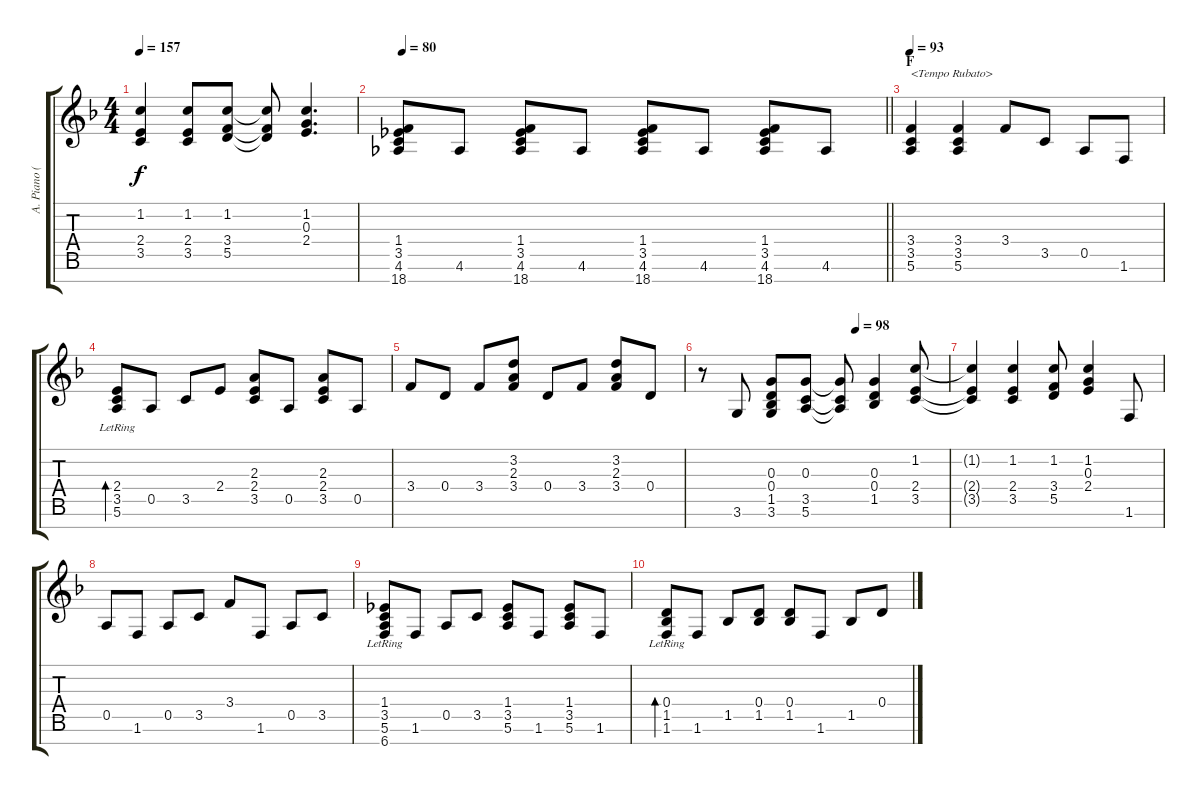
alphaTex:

\track ("A. Piano (Right Hand)" "A. Piano (") {instrument acousticgrandpiano}
\staff {score tabs}
\tuning (E5 B4 G4 D4 A3 E3 B2) {hide}
\ts (4 4)
\tempo 157
\clef g2
\ks f
(1.2 2.4 3.5).4{dy f} (1.2 2.4 3.5).8 (1.2 3.4 5.5).8 (1.2{t} 3.4{t} 5.5{t}).8 (1.2 0.3 2.4).4{d} |
\tempo 80
\barLineRight lightlight
(1.4 3.5 4.6 18.7).8 4.6.8 (1.4 3.5 4.6 18.7).8 4.6.8 (1.4 3.5 4.6 18.7).8 4.6.8 (1.4 3.5 4.6 18.7).8 4.6.8 |
\section ("" "F")
\tempo 93
(3.4 3.5 5.6).4{txt "<Tempo Rubato>"} (3.4 3.5 5.6).4 3.4.8 3.5.8 0.5.8 1.6.8 |
(2.4{lr} 3.5{lr} 5.6{lr}).8{bd 120} 0.5.8 3.5.8 2.4.8 (2.3 2.4 3.5).8 0.5.8 (2.3 2.4 3.5).8 0.5.8 |
3.4.8 0.4.8 3.4.8 (3.2 2.3 3.4).8 0.4.8 3.4.8 (3.2 2.3 3.4).8 0.4.8 |
\tempo (98 0.625)
r.8 3.6.8 (0.3 0.4 1.5 3.6).8 (0.3 3.5 5.6).8 (0.3{t} 3.5{t} 5.6{t}).8 (0.3 0.4 1.5).4 (1.2 2.4 3.5).8 |
(1.2{t} 2.4{t} 3.5{t}).4 (1.2 2.4 3.5).4 (1.2 3.4 5.5).8 (1.2 0.3 2.4).4 1.6.8 |
0.5.8 1.6.8 0.5.8 3.5.8 3.4.8 1.6.8 0.5.8 3.5.8 |
(1.4{lr} 3.5{lr} 5.6{lr} 6.7{lr}).8 1.6.8 0.5.8 3.5.8 (1.4 3.5 5.6).8 1.6.8 (1.4 3.5 5.6).8 1.6.8 |
(0.4{lr} 1.5{lr} 1.6{lr}).8{bd 120} 1.6.8 1.5.8 (0.4 1.5).8 (0.4 1.5).8 1.6.8 1.5.8 0.4.8
